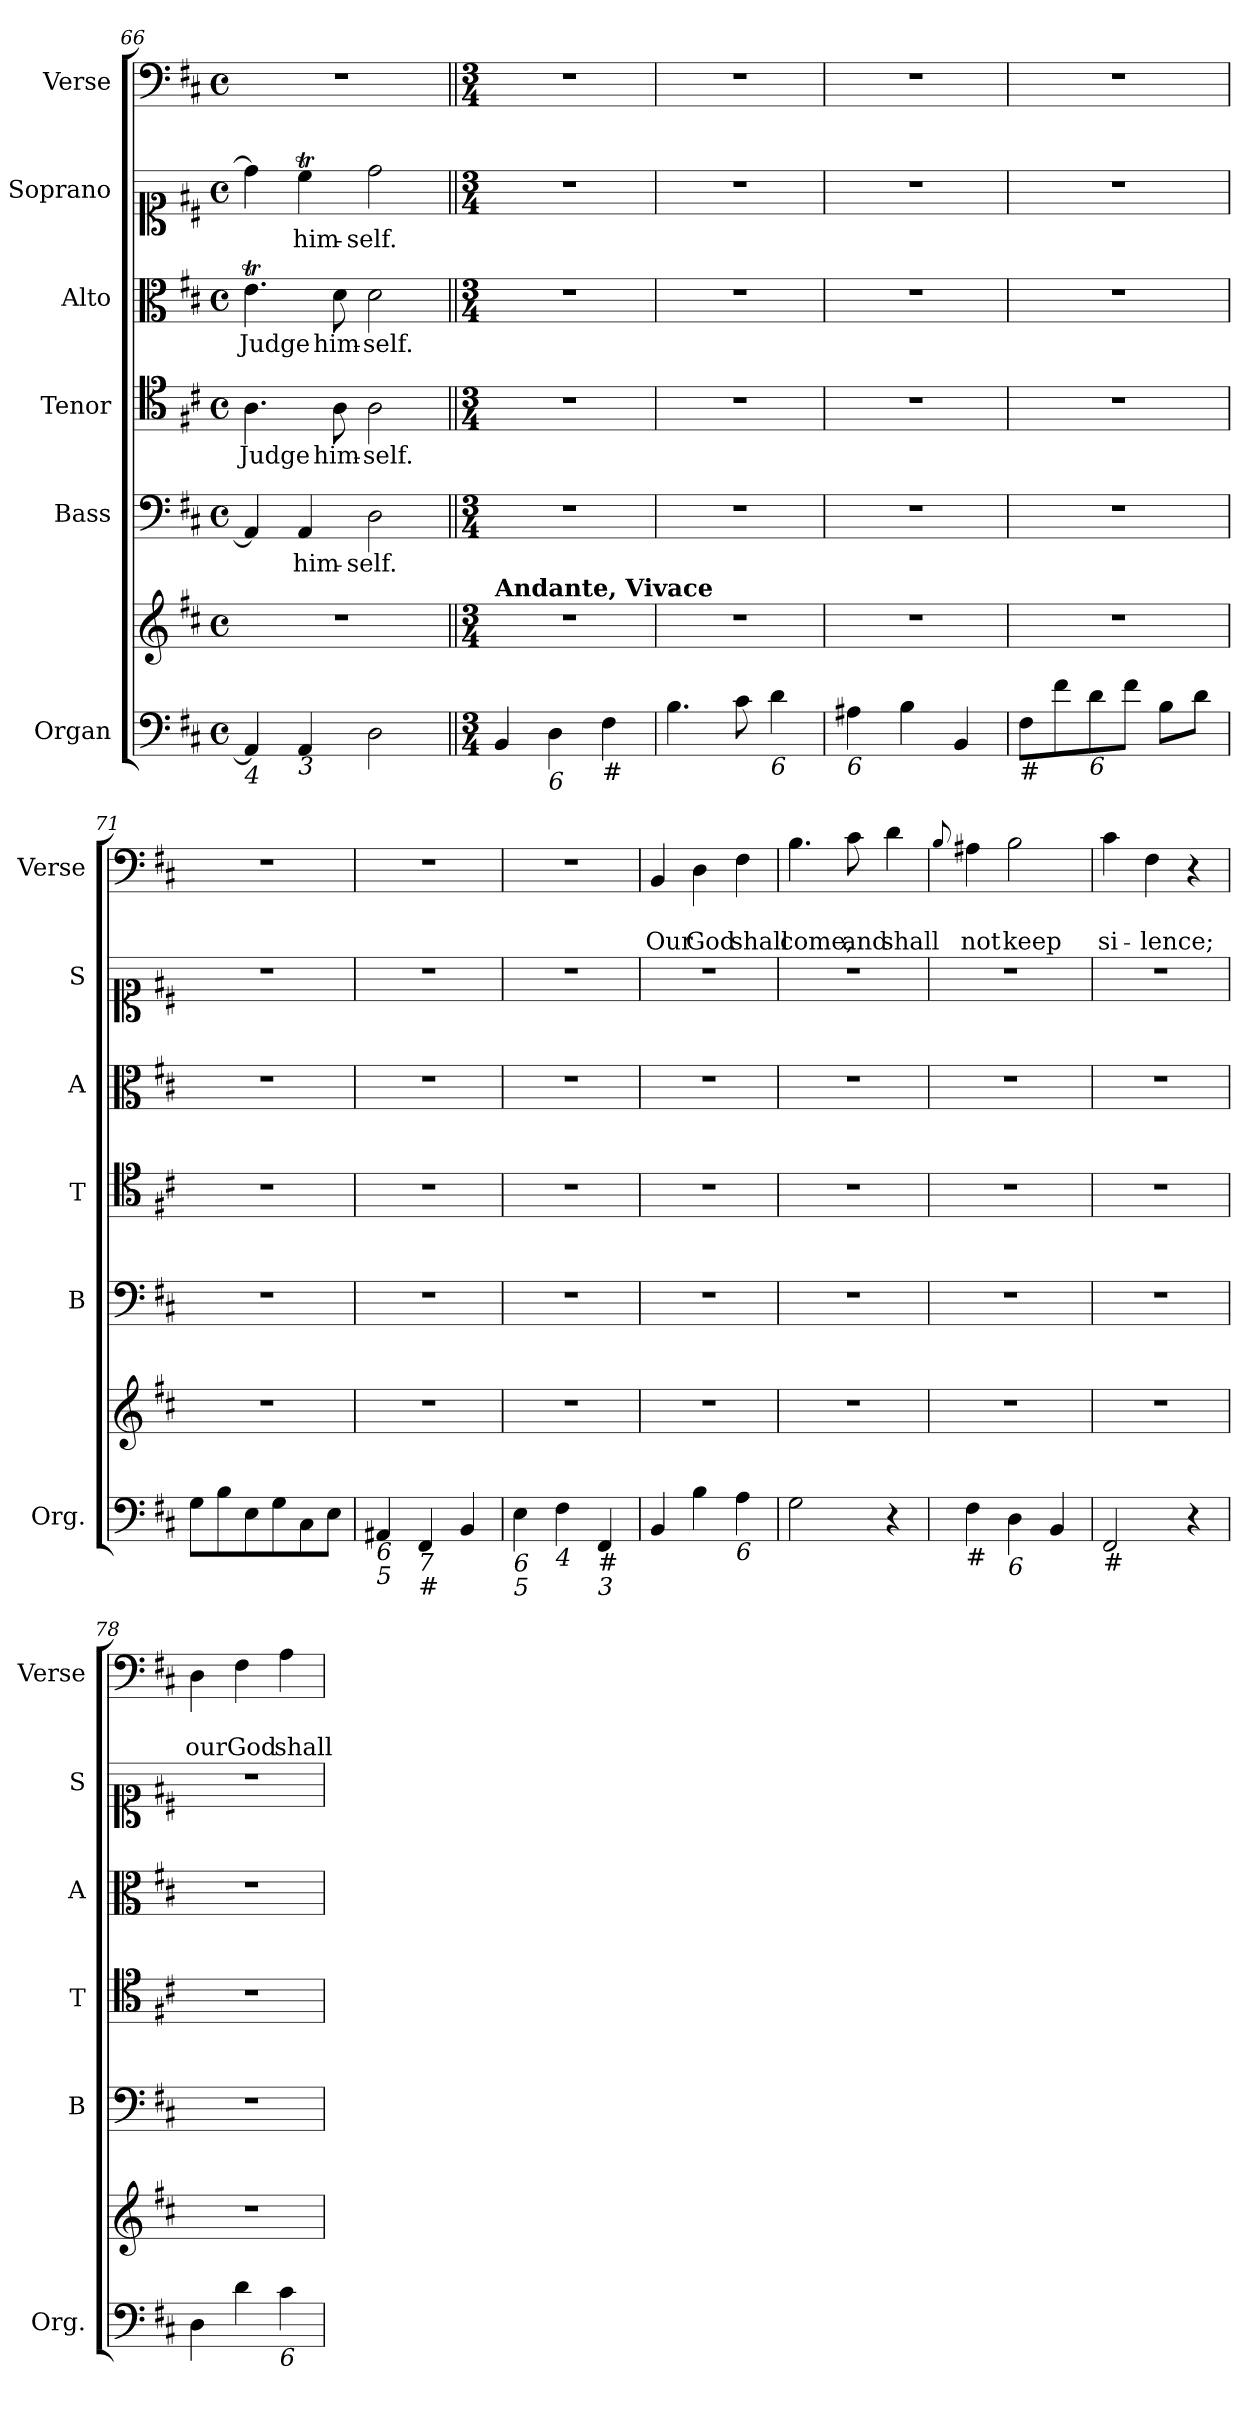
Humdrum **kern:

**kern	**kern	**kern	**text	**kern	**text	**kern	**text	**kern	**text	**kern	**text	**text
*part6	*part6	*part5	*part5	*part4	*part4	*part3	*part3	*part2	*part2	*part1	*part1	*part1
*staff7	*staff6	*staff5	*staff5	*staff4	*staff4	*staff3	*staff3	*staff2	*staff2	*staff1	*staff1	*staff1
*I"Organ	*	*I"Bass	*	*I"Tenor	*	*I"Alto	*	*I"Soprano	*	*I"Verse	*	*
*I'Org.	*	*I'B	*	*I'T	*	*I'A	*	*I'S	*	*I'Verse	*	*
*clefF4	*clefG2	*clefF4	*	*clefC4	*	*clefC3	*	*clefC1	*	*clefF4	*	*
*k[f#c#]	*k[f#c#]	*k[f#c#]	*	*k[f#c#]	*	*k[f#c#]	*	*k[f#c#]	*	*k[f#c#]	*	*
*D:	*D:	*D:	*	*D:	*	*D:	*	*D:	*	*D:	*	*
*M4/4	*M4/4	*M4/4	*	*M4/4	*	*M4/4	*	*M4/4	*	*M4/4	*	*
*met(c)	*met(c)	*met(c)	*	*met(c)	*	*met(c)	*	*met(c)	*	*met(c)	*	*
=66	=66	=66	=66	=66	=66	=66	=66	=66	=66	=66	=66	=66
!LO:TX:b:i:t=4	!	!	!	!	!	!	!	!	!	!	!	!
!	!	!	!	!	!LO:LY:b	!	!LO:LY:b	!	!	!	!	!
4AA/]	1r	4AA/]	.	4.A\	Judge	4.eT\	Judge	4dd\]	.	1r	.	.
!LO:TX:b:i:t=3	!	!	!	!	!	!	!	!	!	!	!	!
!	!	!	!LO:LY:b	!	!	!	!	!	!LO:LY:b	!	!	!
4AA/	.	4AA/	him-	.	.	.	.	4cc#t\	him-	.	.	.
!	!	!	!	!	!LO:LY:b	!	!LO:LY:b	!	!	!	!	!
.	.	.	.	8A\	him-	8d\	him-	.	.	.	.	.
!	!	!	!LO:LY:b	!	!LO:LY:b	!	!LO:LY:b	!	!LO:LY:b	!	!	!
2D\	.	2D\	-self.	2A\	-self.	2d\	-self.	2dd\	-self.	.	.	.
!!LO:PB:g=z
=67||	=67||	=67||	=67||	=67||	=67||	=67||	=67||	=67||	=67||	=67||	=67||	=67||
*M3/4	*M3/4	*M3/4	*	*M3/4	*	*M3/4	*	*M3/4	*	*M3/4	*	*
*	*MM100	*	*	*	*	*	*	*	*	*	*	*
!	!LO:TX:a:B:t=Andante, Vivace	!	!	!	!	!	!	!	!	!	!	!
4BB/	2.r	2.r	.	2.r	.	2.r	.	2.r	.	2.r	.	.
!LO:TX:b:i:t=6	!	!	!	!	!	!	!	!	!	!	!	!
4D\	.	.	.	.	.	.	.	.	.	.	.	.
!LO:TX:b:t=#	!	!	!	!	!	!	!	!	!	!	!	!
4F#\	.	.	.	.	.	.	.	.	.	.	.	.
=68	=68	=68	=68	=68	=68	=68	=68	=68	=68	=68	=68	=68
4.B\	2.r	2.r	.	2.r	.	2.r	.	2.r	.	2.r	.	.
8c#\	.	.	.	.	.	.	.	.	.	.	.	.
!LO:TX:b:i:t=6	!	!	!	!	!	!	!	!	!	!	!	!
4d\	.	.	.	.	.	.	.	.	.	.	.	.
=69	=69	=69	=69	=69	=69	=69	=69	=69	=69	=69	=69	=69
!LO:TX:b:i:t=6	!	!	!	!	!	!	!	!	!	!	!	!
4A#X\	2.r	2.r	.	2.r	.	2.r	.	2.r	.	2.r	.	.
4B\	.	.	.	.	.	.	.	.	.	.	.	.
4BB/	.	.	.	.	.	.	.	.	.	.	.	.
=70	=70	=70	=70	=70	=70	=70	=70	=70	=70	=70	=70	=70
!LO:TX:b:t=#	!	!	!	!	!	!	!	!	!	!	!	!
8F#\L	2.r	2.r	.	2.r	.	2.r	.	2.r	.	2.r	.	.
8f#\	.	.	.	.	.	.	.	.	.	.	.	.
!LO:TX:b:i:t=6	!	!	!	!	!	!	!	!	!	!	!	!
8d\	.	.	.	.	.	.	.	.	.	.	.	.
8f#\J	.	.	.	.	.	.	.	.	.	.	.	.
8B\L	.	.	.	.	.	.	.	.	.	.	.	.
8d\J	.	.	.	.	.	.	.	.	.	.	.	.
=71	=71	=71	=71	=71	=71	=71	=71	=71	=71	=71	=71	=71
8G\L	2.r	2.r	.	2.r	.	2.r	.	2.r	.	2.r	.	.
8B\	.	.	.	.	.	.	.	.	.	.	.	.
8E\	.	.	.	.	.	.	.	.	.	.	.	.
8G\	.	.	.	.	.	.	.	.	.	.	.	.
8C#\	.	.	.	.	.	.	.	.	.	.	.	.
8E\J	.	.	.	.	.	.	.	.	.	.	.	.
=72	=72	=72	=72	=72	=72	=72	=72	=72	=72	=72	=72	=72
!LO:TX:b:i:t=6	!	!	!	!	!	!	!	!	!	!	!	!
!LO:TX:b:i:t=5	!	!	!	!	!	!	!	!	!	!	!	!
4AA#X/	2.r	2.r	.	2.r	.	2.r	.	2.r	.	2.r	.	.
!LO:TX:b:i:t=7	!	!	!	!	!	!	!	!	!	!	!	!
!LO:TX:b:t=#	!	!	!	!	!	!	!	!	!	!	!	!
4FF#/	.	.	.	.	.	.	.	.	.	.	.	.
4BB/	.	.	.	.	.	.	.	.	.	.	.	.
=73	=73	=73	=73	=73	=73	=73	=73	=73	=73	=73	=73	=73
!LO:TX:b:i:t=6	!	!	!	!	!	!	!	!	!	!	!	!
!LO:TX:b:i:t=5	!	!	!	!	!	!	!	!	!	!	!	!
4E\	2.r	2.r	.	2.r	.	2.r	.	2.r	.	2.r	.	.
!LO:TX:b:i:t=4	!	!	!	!	!	!	!	!	!	!	!	!
4F#\	.	.	.	.	.	.	.	.	.	.	.	.
!LO:TX:b:t=#	!	!	!	!	!	!	!	!	!	!	!	!
!LO:TX:b:i:t=3	!	!	!	!	!	!	!	!	!	!	!	!
4FF#/	.	.	.	.	.	.	.	.	.	.	.	.
!!LO:LB:g=z
=74	=74	=74	=74	=74	=74	=74	=74	=74	=74	=74	=74	=74
!	!	!	!	!	!	!	!	!	!	!	!	!LO:LY:b
4BB/	2.r	2.r	.	2.r	.	2.r	.	2.r	.	4BB/	.	Our
!	!	!	!	!	!	!	!	!	!	!	!	!LO:LY:b
4B\	.	.	.	.	.	.	.	.	.	4D\	.	God
!LO:TX:b:i:t=6	!	!	!	!	!	!	!	!	!	!	!	!
!	!	!	!	!	!	!	!	!	!	!	!	!LO:LY:b
4A\	.	.	.	.	.	.	.	.	.	4F#\	.	shall
=75	=75	=75	=75	=75	=75	=75	=75	=75	=75	=75	=75	=75
!	!	!	!	!	!	!	!	!	!	!	!	!LO:LY:b
2G\	2.r	2.r	.	2.r	.	2.r	.	2.r	.	4.B\	.	come,
!	!	!	!	!	!	!	!	!	!	!	!	!LO:LY:b
.	.	.	.	.	.	.	.	.	.	8c#\	.	and
!	!	!	!	!	!	!	!	!	!	!	!	!LO:LY:b
4r	.	.	.	.	.	.	.	.	.	4d\	.	shall
=76	=76	=76	=76	=76	=76	=76	=76	=76	=76	=76	=76	=76
.	.	.	.	.	.	.	.	.	.	8qqB/	.	.
!LO:TX:b:t=#	!	!	!	!	!	!	!	!	!	!	!	!
!	!	!	!	!	!	!	!	!	!	!	!	!LO:LY:b
4F#\	2.r	2.r	.	2.r	.	2.r	.	2.r	.	4A#X\	.	not
!LO:TX:b:i:t=6	!	!	!	!	!	!	!	!	!	!	!	!
!	!	!	!	!	!	!	!	!	!	!	!	!LO:LY:b
4D\	.	.	.	.	.	.	.	.	.	2B\	.	keep
4BB/	.	.	.	.	.	.	.	.	.	.	.	.
=77	=77	=77	=77	=77	=77	=77	=77	=77	=77	=77	=77	=77
!LO:TX:b:t=#	!	!	!	!	!	!	!	!	!	!	!	!
!	!	!	!	!	!	!	!	!	!	!	!	!LO:LY:b
2FF#/	2.r	2.r	.	2.r	.	2.r	.	2.r	.	4c#\	.	si-
!	!	!	!	!	!	!	!	!	!	!	!	!LO:LY:b
.	.	.	.	.	.	.	.	.	.	4F#\	.	-lence;
4r	.	.	.	.	.	.	.	.	.	4r	.	.
=78	=78	=78	=78	=78	=78	=78	=78	=78	=78	=78	=78	=78
!	!	!	!	!	!	!	!	!	!	!	!	!LO:LY:b
4D\	2.r	2.r	.	2.r	.	2.r	.	2.r	.	4D\	.	our
!	!	!	!	!	!	!	!	!	!	!	!	!LO:LY:b
4d\	.	.	.	.	.	.	.	.	.	4F#\	.	God
!LO:TX:b:i:t=6	!	!	!	!	!	!	!	!	!	!	!	!
!	!	!	!	!	!	!	!	!	!	!	!	!LO:LY:b
4c#\	.	.	.	.	.	.	.	.	.	4A\	.	shall
=	=	=	=	=	=	=	=	=	=	=	=	=
*-	*-	*-	*-	*-	*-	*-	*-	*-	*-	*-	*-	*-
